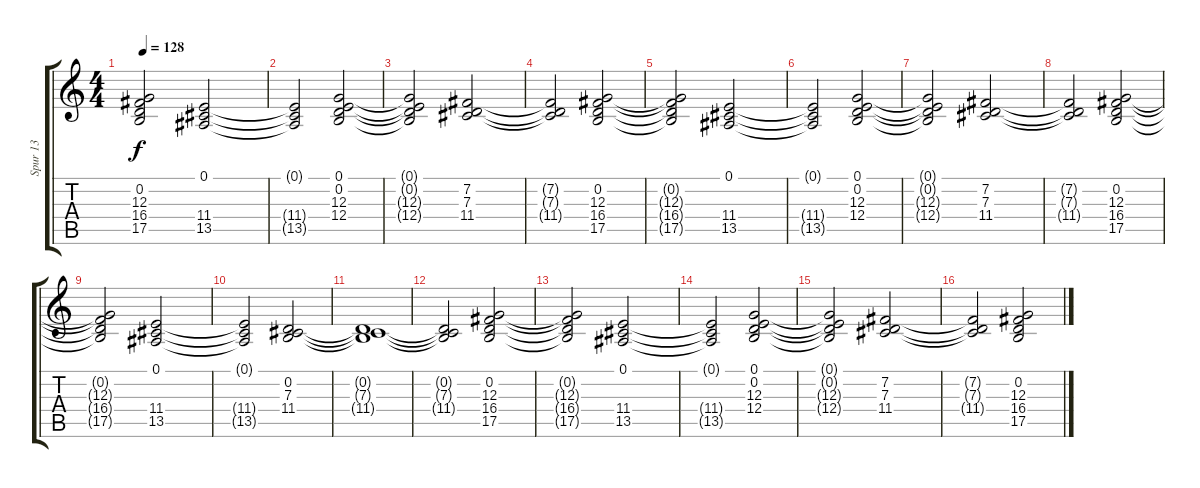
\track ("Spur 13" "Spur 13") {instrument stringensemble1}
\staff {score tabs}
\tuning (E4 B3 G3 D3 A2 E2) {hide}
\ts (4 4)
\tempo 128
\clef g2
\ks c
(0.2{t} 12.3{t} 16.4{t} 17.5{t}).2{dy f} (0.1 11.4 13.5).2 |
(0.1{t} 11.4{t} 13.5{t}).2 (0.1 0.2 12.3 12.4).2 |
(0.1{t} 0.2{t} 12.3{t} 12.4{t}).2 (7.2 7.3 11.4).2 |
(7.2{t} 7.3{t} 11.4{t}).2 (0.2 12.3 16.4 17.5).2 |
(0.2{t} 12.3{t} 16.4{t} 17.5{t}).2 (0.1 11.4 13.5).2 |
(0.1{t} 11.4{t} 13.5{t}).2 (0.1 0.2 12.3 12.4).2 |
(0.1{t} 0.2{t} 12.3{t} 12.4{t}).2 (7.2 7.3 11.4).2 |
(7.2{t} 7.3{t} 11.4{t}).2 (0.2 12.3 16.4 17.5).2 |
(0.2{t} 12.3{t} 16.4{t} 17.5{t}).2 (0.1 11.4 13.5).2 |
(0.1{t} 11.4{t} 13.5{t}).2 (0.2 7.3 11.4).2 |
(0.2{t} 7.3{t} 11.4{t}).1 |
(0.2{t} 7.3{t} 11.4{t}).2 (0.2 12.3 16.4 17.5).2 |
(0.2{t} 12.3{t} 16.4{t} 17.5{t}).2 (0.1 11.4 13.5).2 |
(0.1{t} 11.4{t} 13.5{t}).2 (0.1 0.2 12.3 12.4).2 |
(0.1{t} 0.2{t} 12.3{t} 12.4{t}).2 (7.2 7.3 11.4).2 |
(7.2{t} 7.3{t} 11.4{t}).2 (0.2 12.3 16.4 17.5).2
